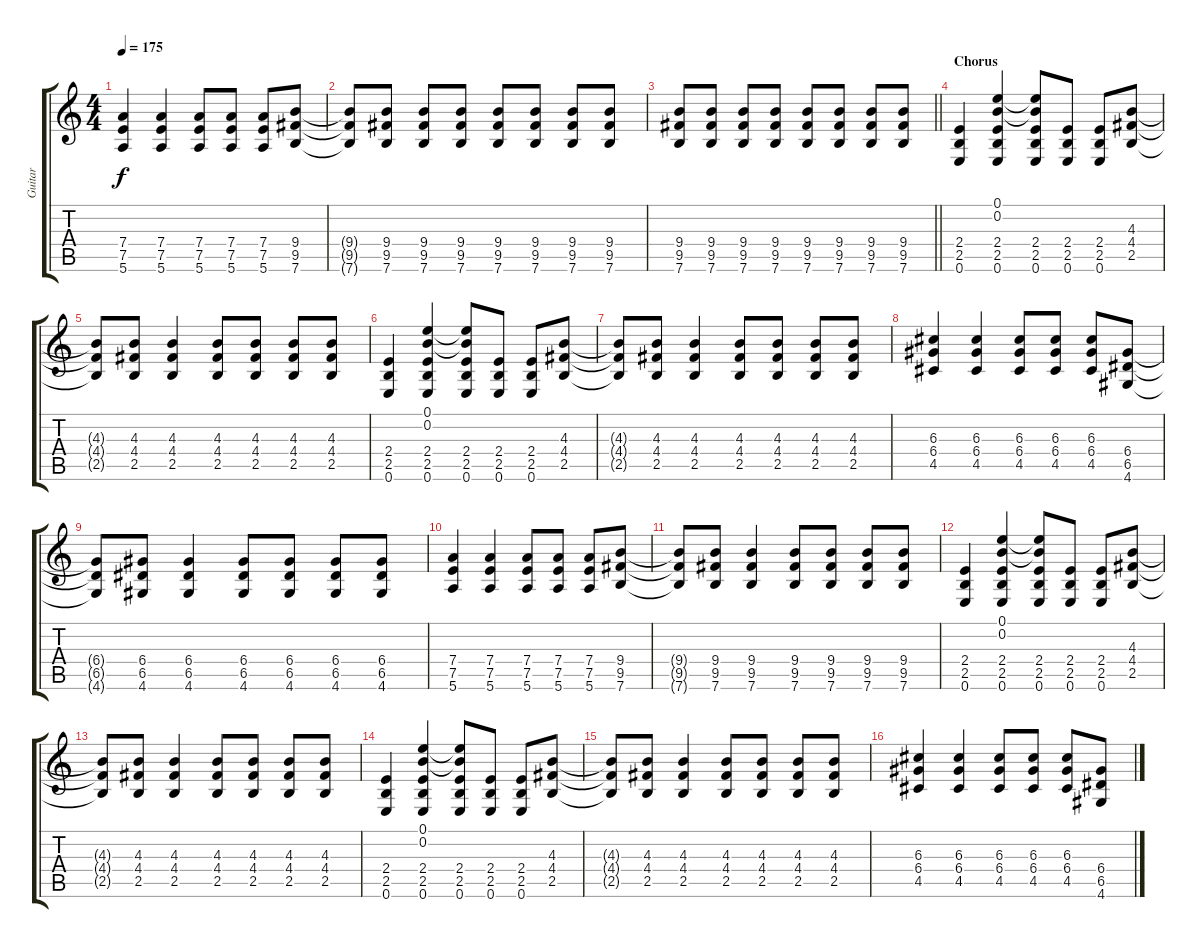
\track ("Guitar" "Guitar") {instrument distortionguitar}
\staff {score tabs}
\tuning (E4 B3 G3 D3 A2 E2) {hide}
\ts (4 4)
\tempo 175
\clef g2
\ks c
(7.4 7.5 5.6).4{dy f} (7.4 7.5 5.6).4 (7.4 7.5 5.6).8 (7.4 7.5 5.6).8 (7.4 7.5 5.6).8 (9.4 9.5 7.6).8 |
(9.4{t} 9.5{t} 7.6{t}).8 (9.4 9.5 7.6).8 (9.4 9.5 7.6).8 (9.4 9.5 7.6).8 (9.4 9.5 7.6).8 (9.4 9.5 7.6).8 (9.4 9.5 7.6).8 (9.4 9.5 7.6).8 |
\barLineRight lightlight
(9.4 9.5 7.6).8 (9.4 9.5 7.6).8 (9.4 9.5 7.6).8 (9.4 9.5 7.6).8 (9.4 9.5 7.6).8 (9.4 9.5 7.6).8 (9.4 9.5 7.6).8 (9.4 9.5 7.6).8 |
\section ("" "Chorus")
(2.4 2.5 0.6).4 (0.1 0.2 2.4 2.5 0.6).4 (0.1{t} 0.2{t} 2.4 2.5 0.6).8 (2.4 2.5 0.6).8 (2.4 2.5 0.6).8 (4.3 4.4 2.5).8 |
(4.3{t} 4.4{t} 2.5{t}).8 (4.3 4.4 2.5).8 (4.3 4.4 2.5).4 (4.3 4.4 2.5).8 (4.3 4.4 2.5).8 (4.3 4.4 2.5).8 (4.3 4.4 2.5).8 |
(2.4 2.5 0.6).4 (0.1 0.2 2.4 2.5 0.6).4 (0.1{t} 0.2{t} 2.4 2.5 0.6).8 (2.4 2.5 0.6).8 (2.4 2.5 0.6).8 (4.3 4.4 2.5).8 |
(4.3{t} 4.4{t} 2.5{t}).8 (4.3 4.4 2.5).8 (4.3 4.4 2.5).4 (4.3 4.4 2.5).8 (4.3 4.4 2.5).8 (4.3 4.4 2.5).8 (4.3 4.4 2.5).8 |
(6.3 6.4 4.5).4 (6.3 6.4 4.5).4 (6.3 6.4 4.5).8 (6.3 6.4 4.5).8 (6.3 6.4 4.5).8 (6.4 6.5 4.6).8 |
(6.4{t} 6.5{t} 4.6{t}).8 (6.4 6.5 4.6).8 (6.4 6.5 4.6).4 (6.4 6.5 4.6).8 (6.4 6.5 4.6).8 (6.4 6.5 4.6).8 (6.4 6.5 4.6).8 |
(7.4 7.5 5.6).4 (7.4 7.5 5.6).4 (7.4 7.5 5.6).8 (7.4 7.5 5.6).8 (7.4 7.5 5.6).8 (9.4 9.5 7.6).8 |
(9.4{t} 9.5{t} 7.6{t}).8 (9.4 9.5 7.6).8 (9.4 9.5 7.6).4 (9.4 9.5 7.6).8 (9.4 9.5 7.6).8 (9.4 9.5 7.6).8 (9.4 9.5 7.6).8 |
(2.4 2.5 0.6).4 (0.1 0.2 2.4 2.5 0.6).4 (0.1{t} 0.2{t} 2.4 2.5 0.6).8 (2.4 2.5 0.6).8 (2.4 2.5 0.6).8 (4.3 4.4 2.5).8 |
(4.3{t} 4.4{t} 2.5{t}).8 (4.3 4.4 2.5).8 (4.3 4.4 2.5).4 (4.3 4.4 2.5).8 (4.3 4.4 2.5).8 (4.3 4.4 2.5).8 (4.3 4.4 2.5).8 |
(2.4 2.5 0.6).4 (0.1 0.2 2.4 2.5 0.6).4 (0.1{t} 0.2{t} 2.4 2.5 0.6).8 (2.4 2.5 0.6).8 (2.4 2.5 0.6).8 (4.3 4.4 2.5).8 |
(4.3{t} 4.4{t} 2.5{t}).8 (4.3 4.4 2.5).8 (4.3 4.4 2.5).4 (4.3 4.4 2.5).8 (4.3 4.4 2.5).8 (4.3 4.4 2.5).8 (4.3 4.4 2.5).8 |
(6.3 6.4 4.5).4 (6.3 6.4 4.5).4 (6.3 6.4 4.5).8 (6.3 6.4 4.5).8 (6.3 6.4 4.5).8 (6.4 6.5 4.6).8
